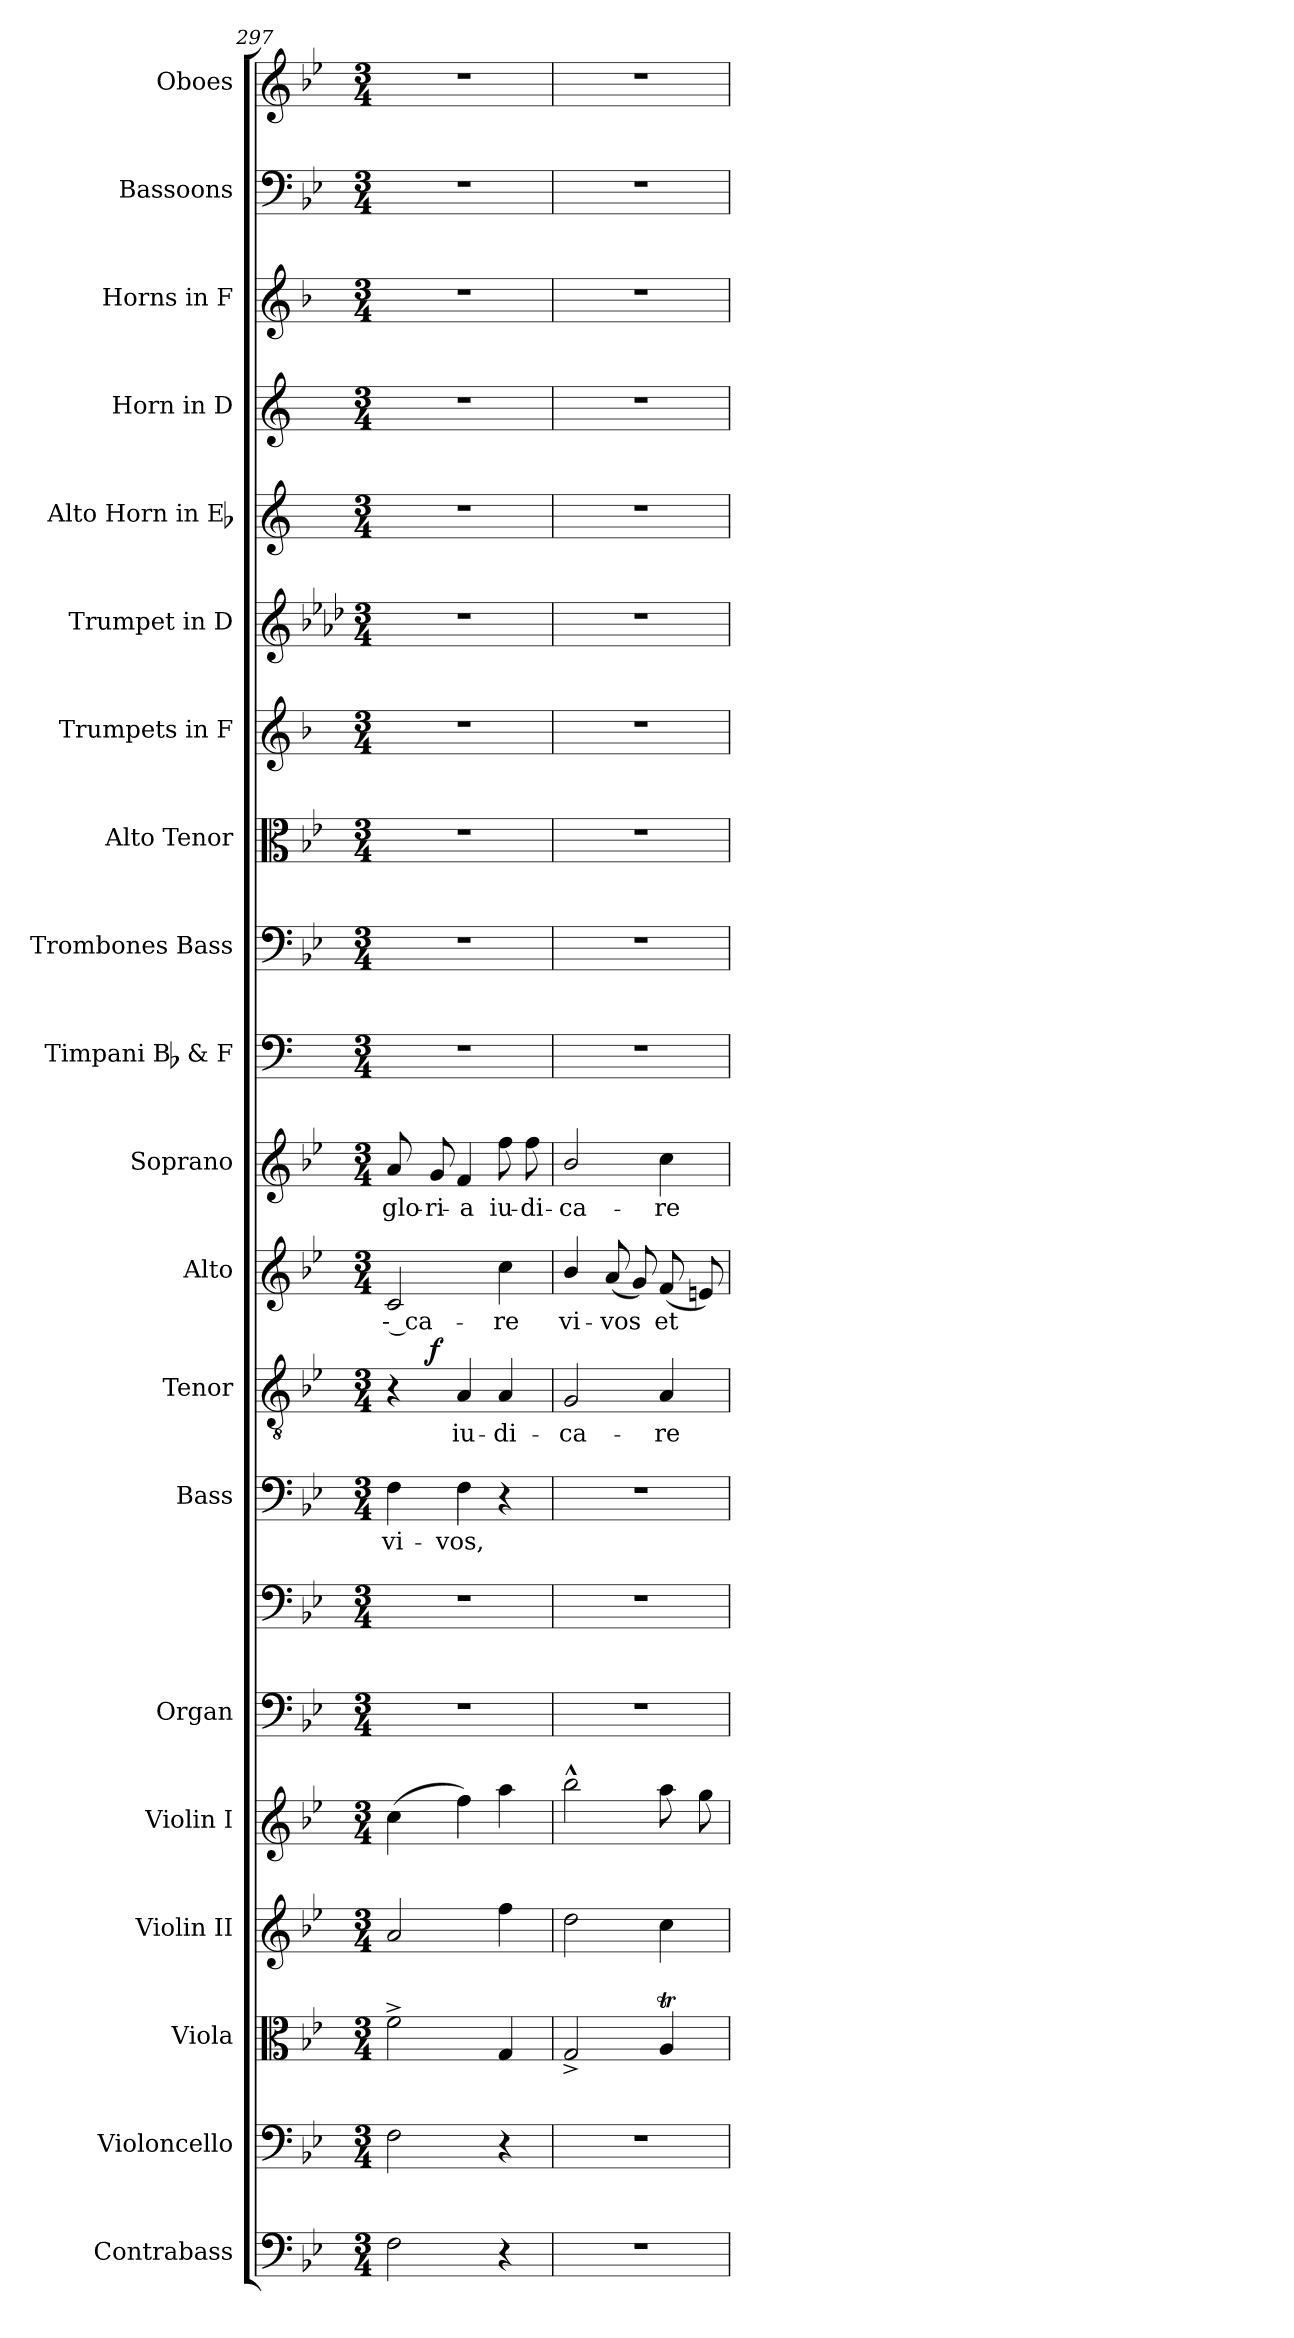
**kern	**kern	**kern	**kern	**kern	**kern	**kern	**kern	**text	**kern	**text	**dynam	**kern	**text	**kern	**text	**kern	**kern	**kern	**kern	**kern	**kern	**kern	**kern	**kern	**kern
*part20	*part19	*part18	*part17	*part16	*part15	*part15	*part14	*part14	*part13	*part13	*part13	*part12	*part12	*part11	*part11	*part10	*part9	*part8	*part7	*part6	*part5	*part4	*part3	*part2	*part1
*staff21	*staff20	*staff19	*staff18	*staff17	*staff16	*staff15	*staff14	*staff14	*staff13	*staff13	*staff13	*staff12	*staff12	*staff11	*staff11	*staff10	*staff9	*staff8	*staff7	*staff6	*staff5	*staff4	*staff3	*staff2	*staff1
*I"Contrabass	*I"Violoncello	*I"Viola	*I"Violin II	*I"Violin I	*I"Organ	*	*I"Bass	*	*I"Tenor	*	*	*I"Alto	*	*I"Soprano	*	*I"Timpani Bb & F	*I"Trombones  Bass	*I"Alto Tenor	*I"Trumpets in F	*I"Trumpet in D	*I"Alto Horn in Eb	*I"Horn in D	*I"Horns in F	*I"Bassoons	*I"Oboes
*I'Cb.	*I'Vc.	*I'Vla.	*I'Vln. II	*I'Vln. I	*I'Org.	*	*I'B.	*	*I'T.	*	*	*I'A.	*	*I'S.	*	*I'Timp.	*	*	*	*	*	*	*I'Hn.	*I'Bsn.	*I'Ob.
*clefF4	*clefF4	*clefC3	*clefG2	*clefG2	*clefF4	*clefF4	*clefF4	*	*clefGv2	*	*	*clefG2	*	*clefG2	*	*clefF4	*clefF4	*clefC3	*clefG2	*clefG2	*clefG2	*clefG2	*clefG2	*clefF4	*clefG2
*ITrd7c12	*	*	*	*	*	*	*	*	*ITrd7c12	*	*	*	*	*	*	*	*	*	*ITrd4c7	*ITrd-1c-2	*ITrd5c8	*ITrd6c10	*ITrd4c7	*	*
*k[b-e-]	*k[b-e-]	*k[b-e-]	*k[b-e-]	*k[b-e-]	*k[b-e-]	*k[b-e-]	*k[b-e-]	*	*k[b-e-]	*	*	*k[b-e-]	*	*k[b-e-]	*	*k[]	*k[b-e-]	*k[b-e-]	*k[b-e-]	*k[b-e-]	*k[f#c#g#d#]	*k[f#c#]	*k[b-e-]	*k[b-e-]	*k[b-e-]
*B-:	*B-:	*B-:	*B-:	*B-:	*B-:	*B-:	*B-:	*	*B-:	*	*	*B-:	*	*B-:	*	*C:	*B-:	*B-:	*B-:	*B-:	*E:	*D:	*B-:	*B-:	*B-:
*M3/4	*M3/4	*M3/4	*M3/4	*M3/4	*M3/4	*M3/4	*M3/4	*	*M3/4	*	*	*M3/4	*	*M3/4	*	*M3/4	*M3/4	*M3/4	*M3/4	*M3/4	*M3/4	*M3/4	*M3/4	*M3/4	*M3/4
=297	=297	=297	=297	=297	=297	=297	=297	=297	=297	=297	=297	=297	=297	=297	=297	=297	=297	=297	=297	=297	=297	=297	=297	=297	=297
!	!	!	!	!	!LO:N:vis=1	!LO:N:vis=1	!	!	!	!	!	!	!	!	!	!	!	!	!	!	!	!	!	!	!
!	!	!	!	!	!	!	!	!LO:LY:b:color=#000000	!	!	!	!	!	!	!	!	!	!	!	!	!	!	!	!	!
!	!	!	!	!	!	!	!	!	!	!	!	!	!LO:LY:b:color=#000000	!	!	!	!	!	!	!	!	!	!	!	!
!	!	!	!	!	!	!	!	!	!	!	!	!	!	!	!LO:LY:b:color=#000000	!LO:N:vis=1	!LO:N:vis=1	!LO:N:vis=1	!LO:N:vis=1	!LO:N:vis=1	!LO:N:vis=1	!LO:N:vis=1	!LO:N:vis=1	!LO:N:vis=1	!LO:N:vis=1
*	*	*	*	*	*	*	*	*	*^	*	*	*	*	*	*	*	*	*	*	*	*	*	*	*	*
2FFi\	2Fi\	2f^i\	2ai/	(4cci\	2.r	2.r	4Fi\	vi-	4r	8ryy	.	.	2ci/	-- ca-	8ai/	glo-	2.r	2.r	2.r	2.r	2.r	2.r	2.r	2.r	2.r	2.r
!	!	!	!	!	!	!	!	!	!	!	!	!	!	!	!	!LO:LY:b:color=#000000	!	!	!	!	!	!	!	!	!	!
.	.	.	.	.	.	.	.	.	.	2ryy	.	f	.	.	8gi/	-ri-	.	.	.	.	.	.	.	.	.	.
!	!	!	!	!	!	!	!	!LO:LY:b:color=#000000	!	!	!	!	!	!	!	!	!	!	!	!	!	!	!	!	!	!
!	!	!	!	!	!	!	!	!	!	!	!LO:LY:b:color=#000000	!	!	!	!	!	!	!	!	!	!	!	!	!	!	!
!	!	!	!	!	!	!	!	!	!	!	!	!	!	!	!	!LO:LY:b:color=#000000	!	!	!	!	!	!	!	!	!	!
.	.	.	.	4ffi\)	.	.	4Fi\	-vos,	4AAi/	.	iu-	.	.	.	4fi/	-a	.	.	.	.	.	.	.	.	.	.
!	!	!	!	!	!	!	!	!	!	!	!LO:LY:b:color=#000000	!	!	!	!	!	!	!	!	!	!	!	!	!	!	!
!	!	!	!	!	!	!	!	!	!	!	!	!	!	!LO:LY:b:color=#000000	!	!	!	!	!	!	!	!	!	!	!	!
!	!	!	!	!	!	!	!	!	!	!	!	!	!	!	!	!LO:LY:b:color=#000000	!	!	!	!	!	!	!	!	!	!
4r	4r	4Gi/	4ffi\	4aai\	.	.	4r	.	4AAi/	.	-di-	.	4cci\	-re	8ffi\	iu-	.	.	.	.	.	.	.	.	.	.
!	!	!	!	!	!	!	!	!	!	!	!	!	!	!	!	!LO:LY:b:color=#000000	!	!	!	!	!	!	!	!	!	!
.	.	.	.	.	.	.	.	.	.	8ryy	.	.	.	.	8ffi\	-di-	.	.	.	.	.	.	.	.	.	.
=298	=298	=298	=298	=298	=298	=298	=298	=298	=298	=298	=298	=298	=298	=298	=298	=298	=298	=298	=298	=298	=298	=298	=298	=298	=298	=298
!LO:N:vis=1	!LO:N:vis=1	!	!	!	!LO:N:vis=1	!LO:N:vis=1	!LO:N:vis=1	!	!	!	!	!	!	!	!	!	!	!	!	!	!	!	!	!	!	!
*	*	*	*	*	*	*	*	*	*v	*v	*	*	*	*	*	*	*	*	*	*	*	*	*	*	*	*
*	*	*	*	*	*	*	*	*	*^	*	*	*	*	*	*	*	*	*	*	*	*	*	*	*	*
!	!	!	!	!	!	!	!	!	!	!	!LO:LY:b:color=#000000	!	!	!	!	!	!	!	!	!	!	!	!	!	!	!
*	*	*	*	*	*	*	*	*	*v	*v	*	*	*	*	*	*	*	*	*	*	*	*	*	*	*	*
*	*	*	*	*	*	*	*	*	*^	*	*	*	*	*	*	*	*	*	*	*	*	*	*	*	*
!	!	!	!	!	!	!	!	!	!	!	!	!	!	!LO:LY:b:color=#000000	!	!	!	!	!	!	!	!	!	!	!	!
*	*	*	*	*	*	*	*	*	*v	*v	*	*	*	*	*	*	*	*	*	*	*	*	*	*	*	*
*	*	*	*	*	*	*	*	*	*^	*	*	*	*	*	*	*	*	*	*	*	*	*	*	*	*
!	!	!	!	!	!	!	!	!	!	!	!	!	!	!	!	!LO:LY:b:color=#000000	!LO:N:vis=1	!LO:N:vis=1	!LO:N:vis=1	!LO:N:vis=1	!LO:N:vis=1	!LO:N:vis=1	!LO:N:vis=1	!LO:N:vis=1	!LO:N:vis=1	!LO:N:vis=1
*	*	*	*	*	*	*	*	*	*v	*v	*	*	*	*	*	*	*	*	*	*	*	*	*	*	*	*
2.r	2.r	2G^i/	2ddi\	2bb-^^i\	2.r	2.r	2.r	.	2GGi/	-ca-	.	4b-i/	vi-	2b-i/	-ca-	2.r	2.r	2.r	2.r	2.r	2.r	2.r	2.r	2.r	2.r
!	!	!	!	!	!	!	!	!	!	!	!	!	!LO:LY:b:color=#000000	!	!	!	!	!	!	!	!	!	!	!	!
.	.	.	.	.	.	.	.	.	.	.	.	(8ai/	-vos	.	.	.	.	.	.	.	.	.	.	.	.
.	.	.	.	.	.	.	.	.	.	.	.	8gi/)	.	.	.	.	.	.	.	.	.	.	.	.	.
!	!	!	!	!	!	!	!	!	!	!LO:LY:b:color=#000000	!	!	!	!	!	!	!	!	!	!	!	!	!	!	!
!	!	!	!	!	!	!	!	!	!	!	!	!	!LO:LY:b:color=#000000	!	!	!	!	!	!	!	!	!	!	!	!
!	!	!	!	!	!	!	!	!	!	!	!	!	!	!	!LO:LY:b:color=#000000	!	!	!	!	!	!	!	!	!	!
.	.	4Ati/	4cci\	8aai\	.	.	.	.	4AAi/	-re	.	(8fi/	et	4cci\	-re	.	.	.	.	.	.	.	.	.	.
.	.	.	.	8ggi\	.	.	.	.	.	.	.	8eni/)	.	.	.	.	.	.	.	.	.	.	.	.	.
=	=	=	=	=	=	=	=	=	=	=	=	=	=	=	=	=	=	=	=	=	=	=	=	=	=
*-	*-	*-	*-	*-	*-	*-	*-	*-	*-	*-	*-	*-	*-	*-	*-	*-	*-	*-	*-	*-	*-	*-	*-	*-	*-
